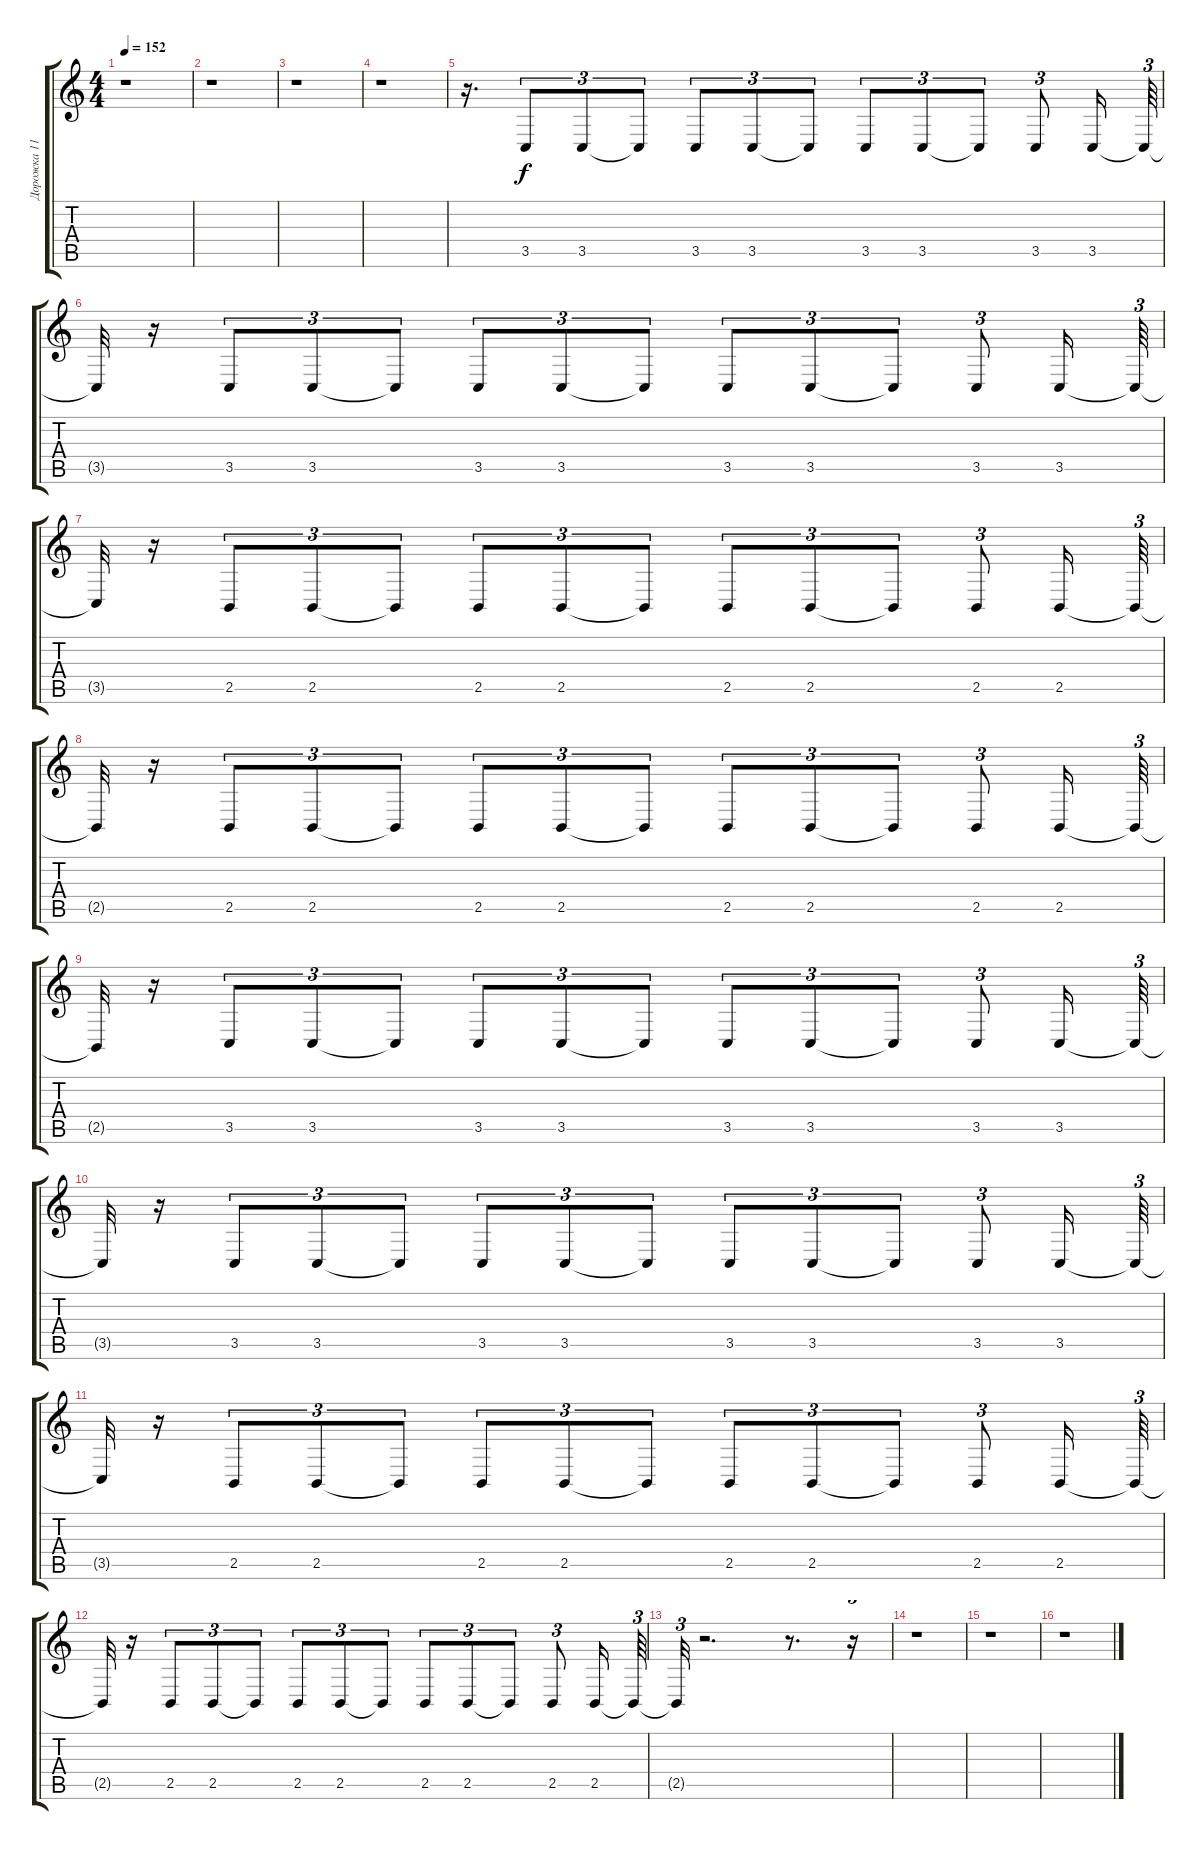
\track ("Дорожка 11" "Дорожка 11") {instrument pizzicatostrings}
\staff {score tabs}
\tuning (E4 B3 G3 D3 A2 E2) {hide}
\ts (4 4)
\tempo 152
\clef g2
\ks c
r.1{dy f} |
r.1 |
r.1 |
r.1 |
r.16{d} 3.5.8{tu (3 2)} 3.5.8{tu (3 2)} 3.5{t}.8{tu (3 2)} 3.5.8{tu (3 2)} 3.5.8{tu (3 2)} 3.5{t}.8{tu (3 2)} 3.5.8{tu (3 2)} 3.5.8{tu (3 2)} 3.5{t}.8{tu (3 2)} 3.5.8{tu (3 2)} 3.5.16 3.5{t}.64{tu (3 2)} |
3.5{t}.32 r.16 3.5.8{tu (3 2)} 3.5.8{tu (3 2)} 3.5{t}.8{tu (3 2)} 3.5.8{tu (3 2)} 3.5.8{tu (3 2)} 3.5{t}.8{tu (3 2)} 3.5.8{tu (3 2)} 3.5.8{tu (3 2)} 3.5{t}.8{tu (3 2)} 3.5.8{tu (3 2)} 3.5.16 3.5{t}.64{tu (3 2)} |
3.5{t}.32 r.16 2.5.8{tu (3 2)} 2.5.8{tu (3 2)} 2.5{t}.8{tu (3 2)} 2.5.8{tu (3 2)} 2.5.8{tu (3 2)} 2.5{t}.8{tu (3 2)} 2.5.8{tu (3 2)} 2.5.8{tu (3 2)} 2.5{t}.8{tu (3 2)} 2.5.8{tu (3 2)} 2.5.16 2.5{t}.64{tu (3 2)} |
2.5{t}.32 r.16 2.5.8{tu (3 2)} 2.5.8{tu (3 2)} 2.5{t}.8{tu (3 2)} 2.5.8{tu (3 2)} 2.5.8{tu (3 2)} 2.5{t}.8{tu (3 2)} 2.5.8{tu (3 2)} 2.5.8{tu (3 2)} 2.5{t}.8{tu (3 2)} 2.5.8{tu (3 2)} 2.5.16 2.5{t}.64{tu (3 2)} |
2.5{t}.32 r.16 3.5.8{tu (3 2)} 3.5.8{tu (3 2)} 3.5{t}.8{tu (3 2)} 3.5.8{tu (3 2)} 3.5.8{tu (3 2)} 3.5{t}.8{tu (3 2)} 3.5.8{tu (3 2)} 3.5.8{tu (3 2)} 3.5{t}.8{tu (3 2)} 3.5.8{tu (3 2)} 3.5.16 3.5{t}.64{tu (3 2)} |
3.5{t}.32 r.16 3.5.8{tu (3 2)} 3.5.8{tu (3 2)} 3.5{t}.8{tu (3 2)} 3.5.8{tu (3 2)} 3.5.8{tu (3 2)} 3.5{t}.8{tu (3 2)} 3.5.8{tu (3 2)} 3.5.8{tu (3 2)} 3.5{t}.8{tu (3 2)} 3.5.8{tu (3 2)} 3.5.16 3.5{t}.64{tu (3 2)} |
3.5{t}.32 r.16 2.5.8{tu (3 2)} 2.5.8{tu (3 2)} 2.5{t}.8{tu (3 2)} 2.5.8{tu (3 2)} 2.5.8{tu (3 2)} 2.5{t}.8{tu (3 2)} 2.5.8{tu (3 2)} 2.5.8{tu (3 2)} 2.5{t}.8{tu (3 2)} 2.5.8{tu (3 2)} 2.5.16 2.5{t}.64{tu (3 2)} |
2.5{t}.32 r.16 2.5.8{tu (3 2)} 2.5.8{tu (3 2)} 2.5{t}.8{tu (3 2)} 2.5.8{tu (3 2)} 2.5.8{tu (3 2)} 2.5{t}.8{tu (3 2)} 2.5.8{tu (3 2)} 2.5.8{tu (3 2)} 2.5{t}.8{tu (3 2)} 2.5.8{tu (3 2)} 2.5.16 2.5{t}.64{tu (3 2)} |
2.5{t}.32{tu (3 2)} r.2{d} r.8{d} r.16{tu (3 2)} |
r.1 |
r.1 |
r.1
